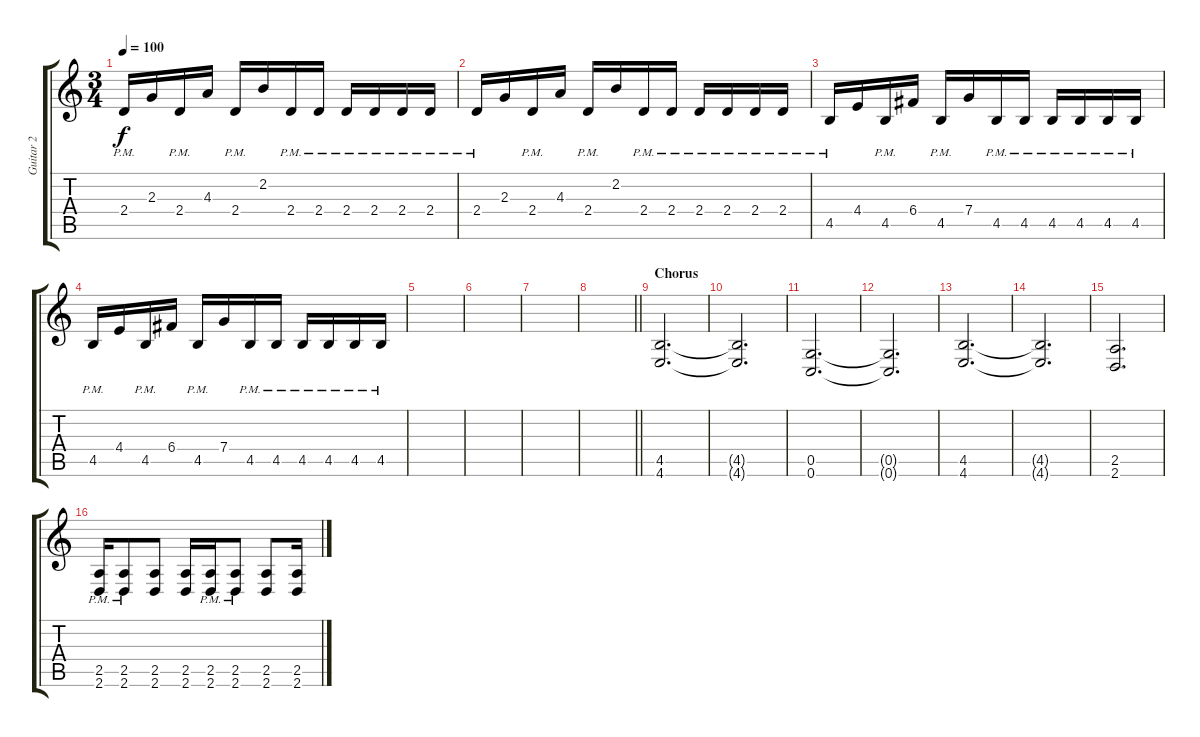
\track ("Guitar 2" "Guitar 2") {instrument distortionguitar}
\staff {score tabs}
\tuning (D4 A3 F3 C3 G2 C2) {hide}
\ts (3 4)
\tempo 100
\clef g2
\ks c
2.4{pm}.16{dy f} 2.3.16 2.4{pm}.16 4.3.16 2.4{pm}.16 2.2.16 2.4{pm}.16 2.4{pm}.16 2.4{pm}.16 2.4{pm}.16 2.4{pm}.16 2.4{pm}.16 |
2.4{pm}.16 2.3.16 2.4{pm}.16 4.3.16 2.4{pm}.16 2.2.16 2.4{pm}.16 2.4{pm}.16 2.4{pm}.16 2.4{pm}.16 2.4{pm}.16 2.4{pm}.16 |
4.5{pm}.16 4.4.16 4.5{pm}.16 6.4.16 4.5{pm}.16 7.4.16 4.5{pm}.16 4.5{pm}.16 4.5{pm}.16 4.5{pm}.16 4.5{pm}.16 4.5{pm}.16 |
4.5{pm}.16 4.4.16 4.5{pm}.16 6.4.16 4.5{pm}.16 7.4.16 4.5{pm}.16 4.5{pm}.16 4.5{pm}.16 4.5{pm}.16 4.5{pm}.16 4.5{pm}.16 |
|
|
|
\barLineRight lightlight
|
\section ("" "Chorus")
(4.5 4.6).2{d} |
(4.5{t} 4.6{t}).2{d} |
(0.5 0.6).2{d} |
(0.5{t} 0.6{t}).2{d} |
(4.5 4.6).2{d} |
(4.5{t} 4.6{t}).2{d} |
(2.5 2.6).2{d} |
(2.5{pm} 2.6{pm}).16 (2.5{pm} 2.6{pm}).8 (2.5 2.6).8 (2.5 2.6).16 (2.5{pm} 2.6{pm}).16 (2.5{pm} 2.6{pm}).8 (2.5 2.6).8 (2.5 2.6).16
